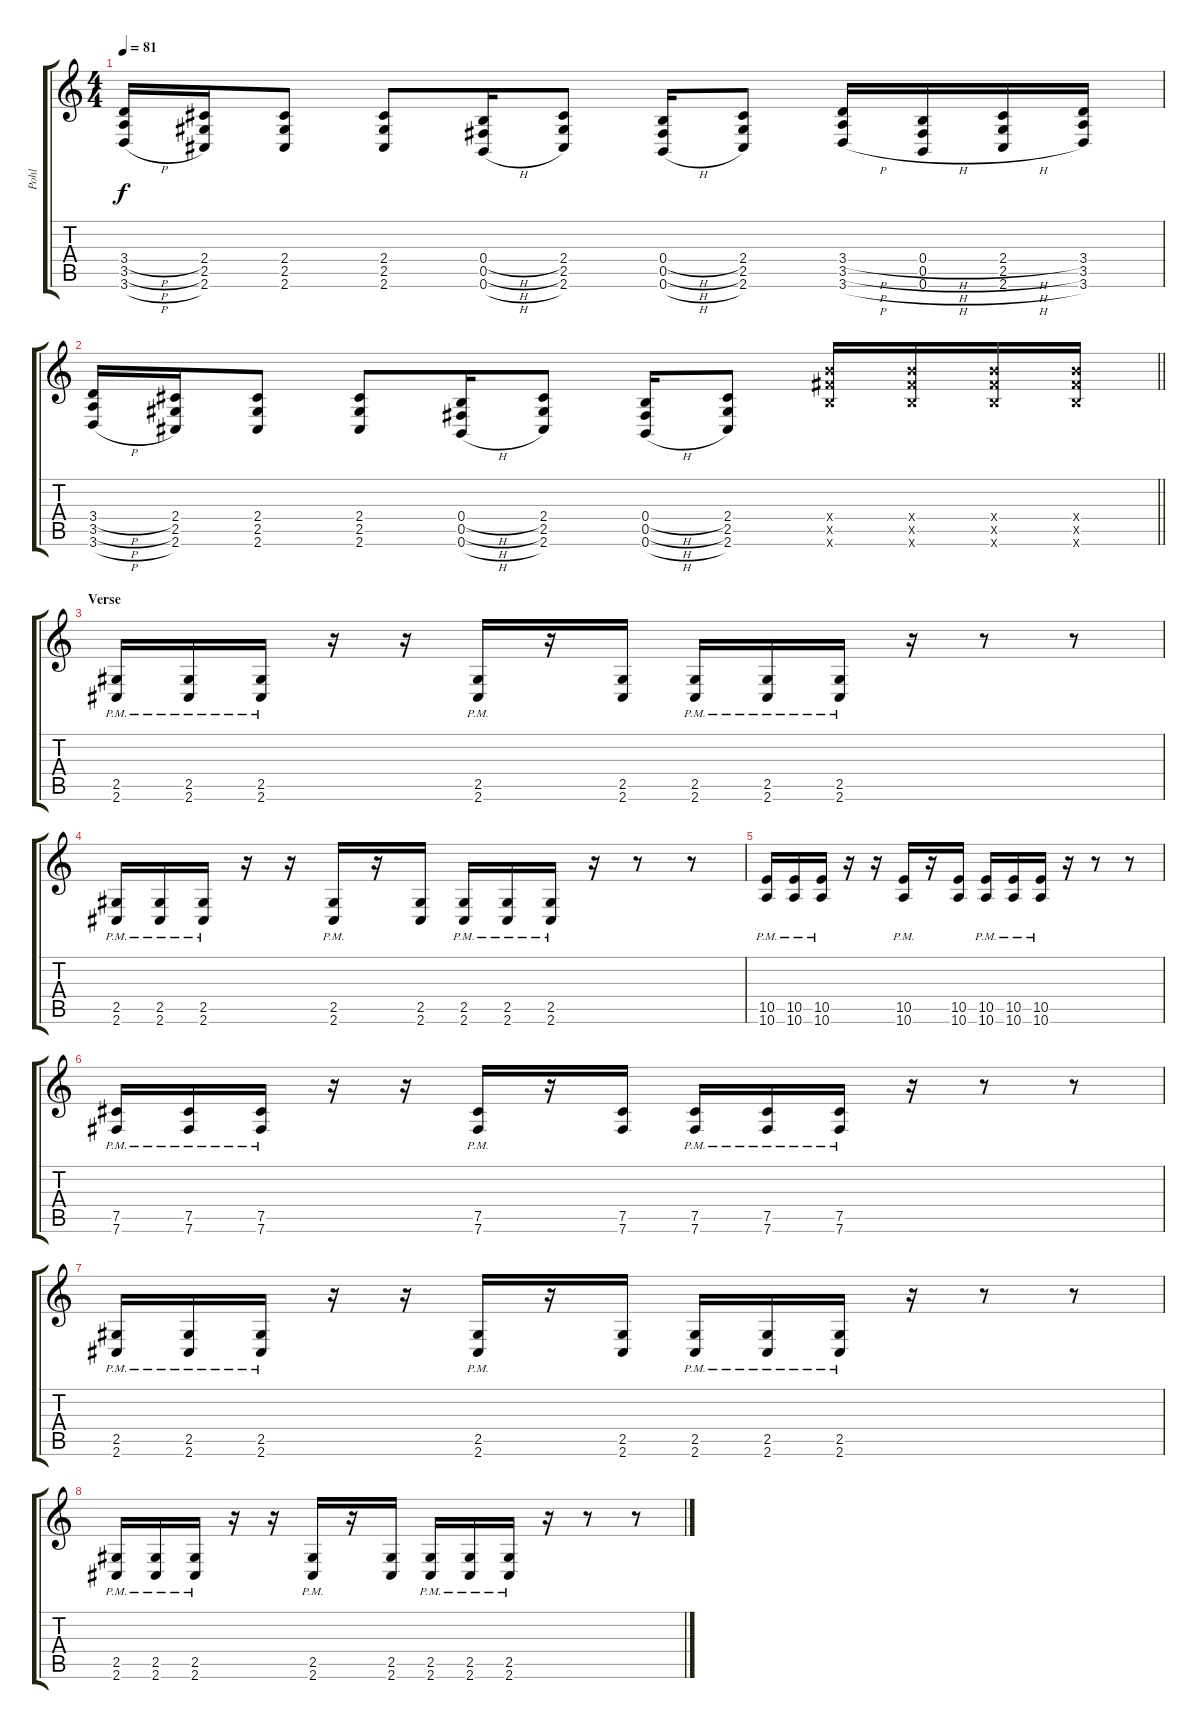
\track ("Pohl" "Pohl") {instrument distortionguitar}
\staff {score tabs}
\tuning (Db4 Ab3 E3 B2 Gb2 B1) {hide}
\ts (4 4)
\tempo 81
\clef g2
\ks c
(3.4{h} 3.5{h} 3.6{h}).16{dy f} (2.4 2.5 2.6).16 (2.4 2.5 2.6).8 (2.4 2.5 2.6).8 (0.4{h} 0.5{h} 0.6{h}).16 (2.4 2.5 2.6).8 (0.4{h} 0.5{h} 0.6{h}).16 (2.4 2.5 2.6).8 (3.4{h} 3.5{h} 3.6{h}).16 (0.4{h} 0.5{h} 0.6{h}).16 (2.4{h} 2.5{h} 2.6{h}).16 (3.4 3.5 3.6).16 |
\barLineRight lightlight
(3.4{h} 3.5{h} 3.6{h}).16 (2.4 2.5 2.6).16 (2.4 2.5 2.6).8 (2.4 2.5 2.6).8 (0.4{h} 0.5{h} 0.6{h}).16 (2.4 2.5 2.6).8 (0.4{h} 0.5{h} 0.6{h}).16 (2.4 2.5 2.6).8 (12.4{x} 12.5{x} 12.6{x}).16 (12.4{x} 12.5{x} 12.6{x}).16 (12.4{x} 12.5{x} 12.6{x}).16 (12.4{x} 12.5{x} 12.6{x}).16 |
\section ("" "Verse")
(2.5{pm} 2.6{pm}).16{volume 16 balance 8} (2.5{pm} 2.6{pm}).16 (2.5{pm} 2.6{pm}).16 r.16 r.16 (2.5{pm} 2.6{pm}).16 r.16 (2.5 2.6).16 (2.5{pm} 2.6{pm}).16 (2.5{pm} 2.6{pm}).16 (2.5{pm} 2.6{pm}).16 r.16 r.8 r.8 |
(2.5{pm} 2.6{pm}).16 (2.5{pm} 2.6{pm}).16 (2.5{pm} 2.6{pm}).16 r.16 r.16 (2.5{pm} 2.6{pm}).16 r.16 (2.5 2.6).16 (2.5{pm} 2.6{pm}).16 (2.5{pm} 2.6{pm}).16 (2.5{pm} 2.6{pm}).16 r.16 r.8 r.8 |
(10.5{pm} 10.6{pm}).16 (10.5{pm} 10.6{pm}).16 (10.5{pm} 10.6{pm}).16 r.16 r.16 (10.5{pm} 10.6{pm}).16 r.16 (10.5 10.6).16 (10.5{pm} 10.6{pm}).16 (10.5{pm} 10.6{pm}).16 (10.5{pm} 10.6{pm}).16 r.16 r.8 r.8 |
(7.5{pm} 7.6{pm}).16 (7.5{pm} 7.6{pm}).16 (7.5{pm} 7.6{pm}).16 r.16 r.16 (7.5{pm} 7.6{pm}).16 r.16 (7.5 7.6).16 (7.5{pm} 7.6{pm}).16 (7.5{pm} 7.6{pm}).16 (7.5{pm} 7.6{pm}).16 r.16 r.8 r.8 |
(2.5{pm} 2.6{pm}).16 (2.5{pm} 2.6{pm}).16 (2.5{pm} 2.6{pm}).16 r.16 r.16 (2.5{pm} 2.6{pm}).16 r.16 (2.5 2.6).16 (2.5{pm} 2.6{pm}).16 (2.5{pm} 2.6{pm}).16 (2.5{pm} 2.6{pm}).16 r.16 r.8 r.8 |
(2.5{pm} 2.6{pm}).16 (2.5{pm} 2.6{pm}).16 (2.5{pm} 2.6{pm}).16 r.16 r.16 (2.5{pm} 2.6{pm}).16 r.16 (2.5 2.6).16 (2.5{pm} 2.6{pm}).16 (2.5{pm} 2.6{pm}).16 (2.5{pm} 2.6{pm}).16 r.16 r.8 r.8
